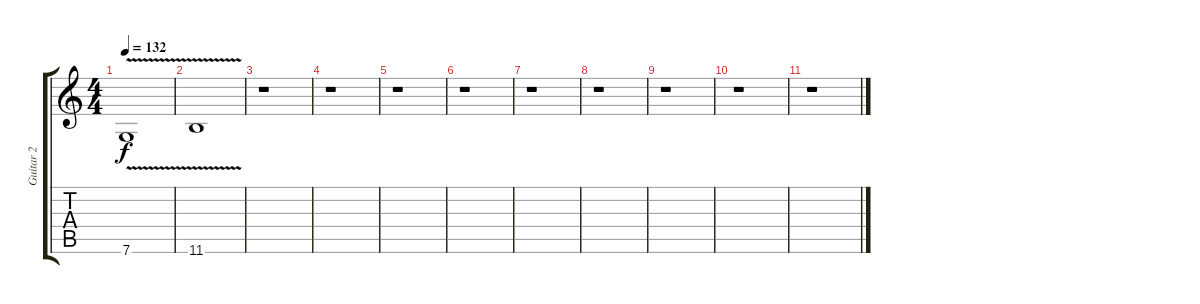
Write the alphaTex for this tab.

\track ("Guitar 2" "Guitar 2") {instrument overdrivenguitar}
\staff {score tabs}
\tuning (D4 A3 F3 C3 G2 C2) {hide}
\ts (4 4)
\tempo 132
\clef g2
\ks c
7.6{v}.1{dy f} |
11.6{v}.1 |
r.1 |
r.1 |
r.1 |
r.1 |
r.1 |
r.1 |
r.1 |
r.1 |
r.1
